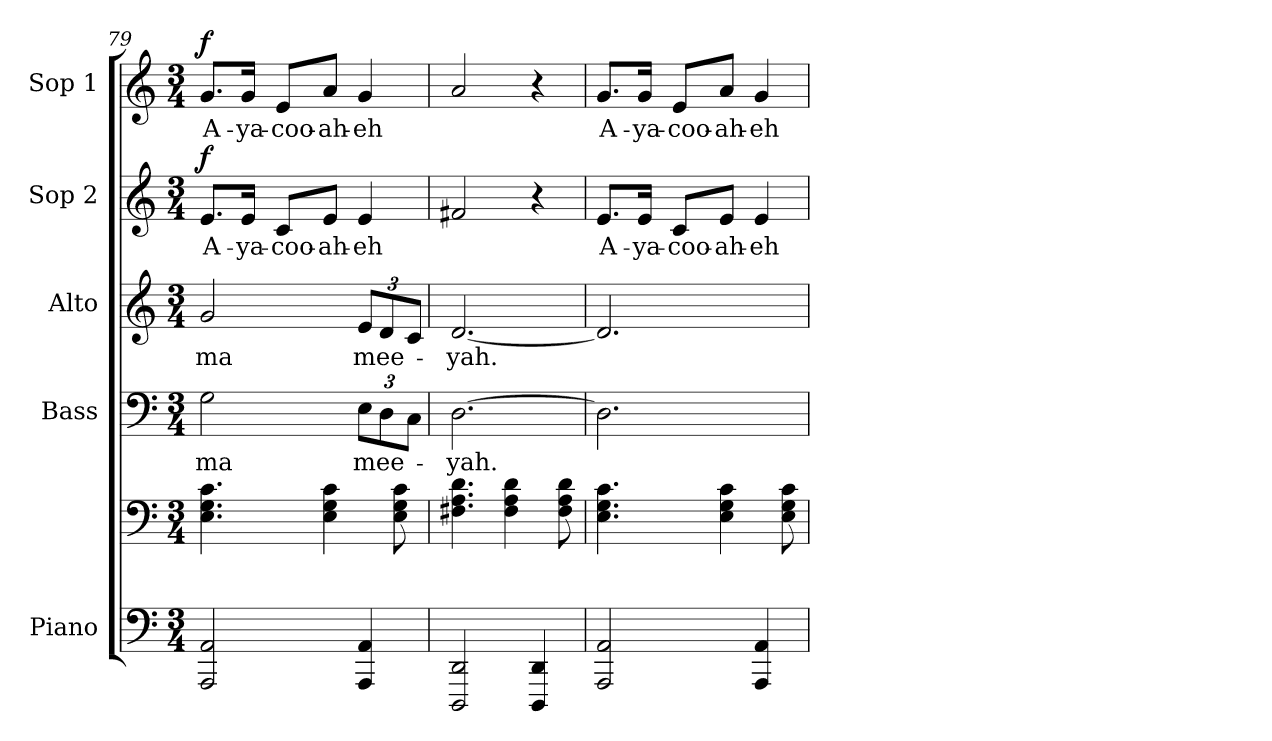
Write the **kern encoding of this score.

**kern	**kern	**kern	**text	**kern	**text	**kern	**text	**dynam	**kern	**text	**dynam
*part5	*part5	*part4	*part4	*part3	*part3	*part2	*part2	*part2	*part1	*part1	*part1
*staff6	*staff5	*staff4	*staff4	*staff3	*staff3	*staff2	*staff2	*staff2	*staff1	*staff1	*staff1
*I"Piano	*	*I"Bass	*	*I"Alto	*	*I"Sop 2	*	*	*I"Sop 1	*	*
*I'Pno.	*	*I'B.	*	*I'A.	*	*I'S.2	*	*	*I'S.1	*	*
*clefF4	*clefF4	*clefF4	*	*clefG2	*	*clefG2	*	*	*clefG2	*	*
*k[]	*k[]	*k[]	*	*k[]	*	*k[]	*	*	*k[]	*	*
*M3/4	*M3/4	*M3/4	*	*M3/4	*	*M3/4	*	*	*M3/4	*	*
=79	=79	=79	=79	=79	=79	=79	=79	=79	=79	=79	=79
!	!	!	!	!	!	!	!	!LO:DY:a	!	!	!LO:DY:a
2AAA/ 2AA/	4.E\ 4.G\ 4.c\	2G\	-ma	2g/	-ma	8.e/L	A-	f	8.g/L	A-	f
.	.	.	.	.	.	16e/Jk	-ya-	.	16g/Jk	-ya-	.
.	.	.	.	.	.	8c/L	-coo-	.	8e/L	-coo-	.
.	4E\ 4G\ 4c\	.	.	.	.	8e/J	-ah-	.	8a/J	-ah-	.
*	*	*	*	*Xbrackettup	*	*	*	*	*	*	*
4AAA/ 4AA/	.	12E\L	mee-	12e/L	mee-	4e/	-eh	.	4g/	-eh	.
.	.	12D\	.	12d/	.	.	.	.	.	.	.
.	8E\ 8G\ 8c\	.	.	.	.	.	.	.	.	.	.
.	.	12C\J	.	12c/J	.	.	.	.	.	.	.
=80	=80	=80	=80	=80	=80	=80	=80	=80	=80	=80	=80
2DDD/ 2DD/	4.F#X\ 4.A\ 4.d\	[2.D\	-yah.	[2.d/	-yah.	2f#X/	.	.	2a/	.	.
.	4F#\ 4A\ 4d\	.	.	.	.	.	.	.	.	.	.
4DDD/ 4DD/	.	.	.	.	.	4r	.	.	4r	.	.
.	8F#\ 8A\ 8d\	.	.	.	.	.	.	.	.	.	.
=81	=81	=81	=81	=81	=81	=81	=81	=81	=81	=81	=81
2AAA/ 2AA/	4.E\ 4.G\ 4.c\	2.D\]	.	2.d/]	.	8.e/L	A-	.	8.g/L	A-	.
.	.	.	.	.	.	16e/Jk	-ya-	.	16g/Jk	-ya-	.
.	.	.	.	.	.	8c/L	-coo-	.	8e/L	-coo-	.
.	4E\ 4G\ 4c\	.	.	.	.	8e/J	-ah-	.	8a/J	-ah-	.
4AAA/ 4AA/	.	.	.	.	.	4e/	-eh	.	4g/	-eh	.
.	8E\ 8G\ 8c\	.	.	.	.	.	.	.	.	.	.
=	=	=	=	=	=	=	=	=	=	=	=
*-	*-	*-	*-	*-	*-	*-	*-	*-	*-	*-	*-
